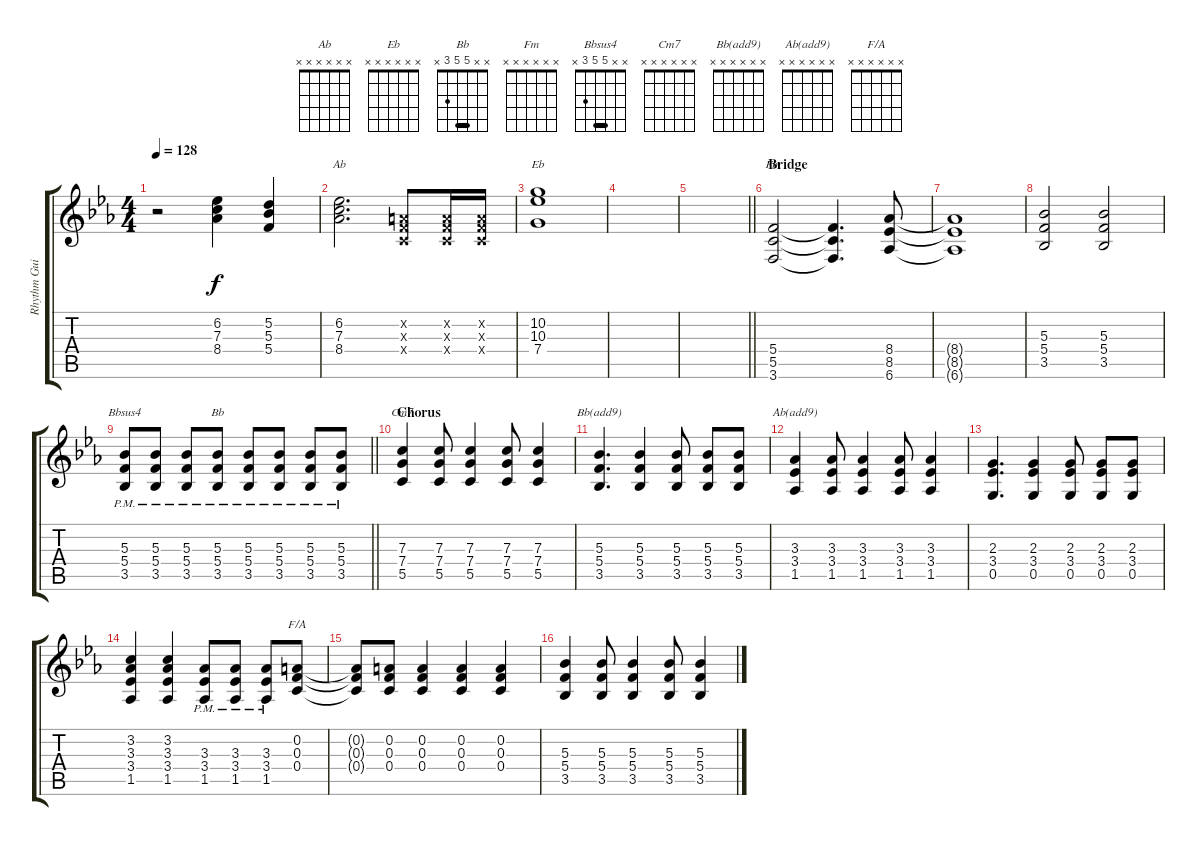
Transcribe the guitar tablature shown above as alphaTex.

\track ("Rhythm Guitar #1" "Rhythm Gui") {instrument distortionguitar}
\staff {score tabs}
\tuning (D4 A3 F3 C3 G2 D2) {hide}
\chord ("Ab" x x x x x x)
\chord ("Eb" x x x x x x)
\chord ("Bb" x x x x x x)
\chord ("Fm" x x x x x x)
\chord ("Bbsus4" x x 5 5 3 x) {barre 5}
\chord ("Bb" x x 5 5 3 x) {barre 5}
\chord ("Cm7" x x x x x x)
\chord ("Bb(add9)" x x x x x x)
\chord ("Ab(add9)" x x x x x x)
\chord ("F/A" x x x x x x)
\ts (4 4)
\tempo 128
\clef g2
\ks eb
r.2{dy f} (6.2 7.3 8.4).4 (5.2 5.3 5.4).4 |
(6.2 7.3 8.4).2{d ch "Ab"} (0.2{x} 0.3{x} 0.4{x}).8 (0.2{x} 0.3{x} 0.4{x}).16 (0.2{x} 0.3{x} 0.4{x}).16 |
(10.2 10.3 7.4).1{ch "Eb"} |
|
\barLineRight lightlight
|
\section ("" "Bridge")
(5.4 5.5 3.6).2{ch "Fm"} (5.4{t} 5.5{t} 3.6{t}).4{d} (8.4 8.5 6.6).8 |
(8.4{t} 8.5{t} 6.6{t}).1 |
(5.3 5.4 3.5).2 (5.3 5.4 3.5).2 |
\barLineRight lightlight
(5.3{pm} 5.4 3.5).8{ch "Bbsus4"} (5.3{pm} 5.4 3.5).8 (5.3{pm} 5.4 3.5).8 (5.3{pm} 5.4 3.5).8{ch "Bb"} (5.3{pm} 5.4 3.5).8 (5.3{pm} 5.4 3.5).8 (5.3{pm} 5.4 3.5).8 (5.3{pm} 5.4 3.5).8 |
\section ("" "Chorus")
(7.3 7.4 5.5).4{ch "Cm7"} (7.3 7.4 5.5).8 (7.3 7.4 5.5).4 (7.3 7.4 5.5).8 (7.3 7.4 5.5).4 |
(5.3 5.4 3.5).4{d ch "Bb(add9)"} (5.3 5.4 3.5).4 (5.3 5.4 3.5).8 (5.3 5.4 3.5).8 (5.3 5.4 3.5).8 |
(3.3 3.4 1.5).4{ch "Ab(add9)"} (3.3 3.4 1.5).8 (3.3 3.4 1.5).4 (3.3 3.4 1.5).8 (3.3 3.4 1.5).4 |
(2.3 3.4 0.5).4{d} (2.3 3.4 0.5).4 (2.3 3.4 0.5).8 (2.3 3.4 0.5).8 (2.3 3.4 0.5).8 |
(3.2 3.3 3.4 1.5).4 (3.2 3.3 3.4 1.5).4 (3.3 3.4{pm} 1.5).8 (3.3 3.4{pm} 1.5).8 (3.3 3.4{pm} 1.5).8 (0.2 0.3 0.4).8{ch "F/A"} |
(0.2{t} 0.3{t} 0.4{t}).8 (0.2 0.3 0.4).8 (0.2 0.3 0.4).4 (0.2 0.3 0.4).4 (0.2 0.3 0.4).4 |
(5.3 5.4 3.5).4 (5.3 5.4 3.5).8 (5.3 5.4 3.5).4 (5.3 5.4 3.5).8 (5.3 5.4 3.5).4
